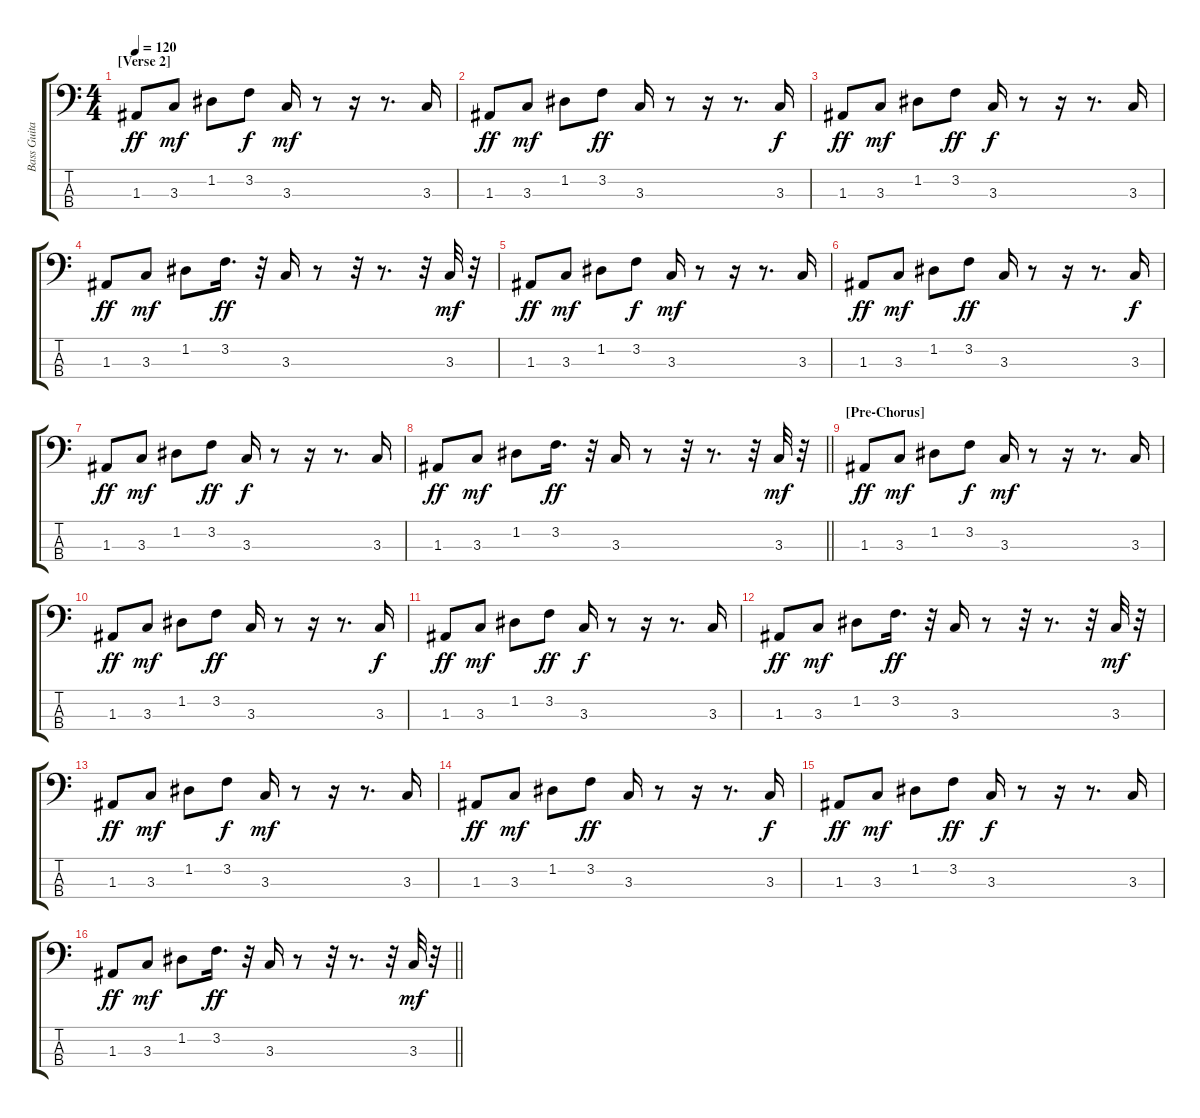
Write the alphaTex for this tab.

\track ("Bass Guitar" "Bass Guita") {instrument slapbass1}
\staff {score tabs}
\tuning (G2 D2 A1 E1) {hide}
\ts (4 4)
\section ("" "[Verse 2]")
\tempo 120
\clef f4
\ks c
1.3.8{dy ff} 3.3.8{dy mf} 1.2.8 3.2.8{dy f} 3.3.16{dy mf} r.8 r.16 r.8{d} 3.3.16 |
1.3.8{dy ff} 3.3.8{dy mf} 1.2.8 3.2.8{dy ff} 3.3.16 r.8 r.16 r.8{d} 3.3.16{dy f} |
1.3.8{dy ff} 3.3.8{dy mf} 1.2.8 3.2.8{dy ff} 3.3.16{dy f} r.8 r.16 r.8{d} 3.3.16 |
1.3.8{dy ff} 3.3.8{dy mf} 1.2.8 3.2.16{d dy ff} r.32 3.3.16 r.8 r.32 r.8{d} r.32 3.3.32{dy mf} r.32 |
1.3.8{dy ff} 3.3.8{dy mf} 1.2.8 3.2.8{dy f} 3.3.16{dy mf} r.8 r.16 r.8{d} 3.3.16 |
1.3.8{dy ff} 3.3.8{dy mf} 1.2.8 3.2.8{dy ff} 3.3.16 r.8 r.16 r.8{d} 3.3.16{dy f} |
1.3.8{dy ff} 3.3.8{dy mf} 1.2.8 3.2.8{dy ff} 3.3.16{dy f} r.8 r.16 r.8{d} 3.3.16 |
\barLineRight lightlight
1.3.8{dy ff} 3.3.8{dy mf} 1.2.8 3.2.16{d dy ff} r.32 3.3.16 r.8 r.32 r.8{d} r.32 3.3.32{dy mf} r.32 |
\section ("" "[Pre-Chorus]")
1.3.8{dy ff} 3.3.8{dy mf} 1.2.8 3.2.8{dy f} 3.3.16{dy mf} r.8 r.16 r.8{d} 3.3.16 |
1.3.8{dy ff} 3.3.8{dy mf} 1.2.8 3.2.8{dy ff} 3.3.16 r.8 r.16 r.8{d} 3.3.16{dy f} |
1.3.8{dy ff} 3.3.8{dy mf} 1.2.8 3.2.8{dy ff} 3.3.16{dy f} r.8 r.16 r.8{d} 3.3.16 |
1.3.8{dy ff} 3.3.8{dy mf} 1.2.8 3.2.16{d dy ff} r.32 3.3.16 r.8 r.32 r.8{d} r.32 3.3.32{dy mf} r.32 |
1.3.8{dy ff} 3.3.8{dy mf} 1.2.8 3.2.8{dy f} 3.3.16{dy mf} r.8 r.16 r.8{d} 3.3.16 |
1.3.8{dy ff} 3.3.8{dy mf} 1.2.8 3.2.8{dy ff} 3.3.16 r.8 r.16 r.8{d} 3.3.16{dy f} |
1.3.8{dy ff} 3.3.8{dy mf} 1.2.8 3.2.8{dy ff} 3.3.16{dy f} r.8 r.16 r.8{d} 3.3.16 |
\barLineRight lightlight
1.3.8{dy ff} 3.3.8{dy mf} 1.2.8 3.2.16{d dy ff} r.32 3.3.16 r.8 r.32 r.8{d} r.32 3.3.32{dy mf} r.32
